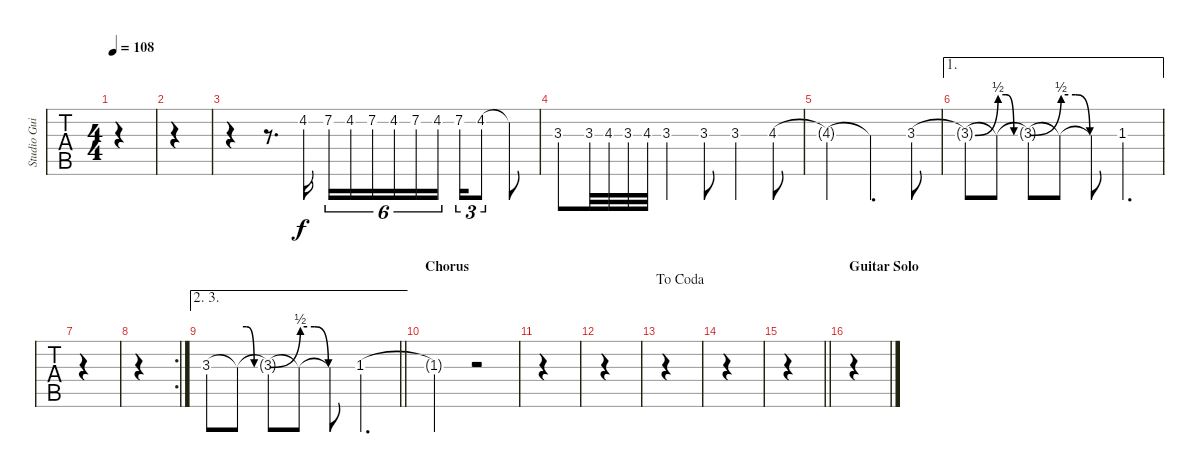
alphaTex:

\track ("Studio Guitar" "Studio Gui") {instrument distortionguitar}
\staff {tabs}
\tuning (E4 B3 G3 D3 A2 E2) {hide}
\ts (4 4)
\tempo 108
\clef g2
\ks b
|
|
r.4 r.8{d} 4.2.16 7.2.16{tu (6 4)} 4.2.16{tu (6 4)} 7.2.16{tu (6 4)} 4.2.16{tu (6 4)} 7.2.16{tu (6 4)} 4.2.16{tu (6 4)} 7.2.16{tu (3 2)} 4.2.8{tu (3 2)} 4.2{t}.8 |
3.3.8 3.3.32 4.3.32 3.3.32 4.3.32 3.3.4 3.3.8 3.3.4 4.3.8 |
4.3{t}.2 4.3{t}.4{d} 3.3.8 |
\ae 1
3.3{be (bend 0 0 60 2) t}.8 3.3{be (custom 0 2 15 2 30 0 60 0) t}.8 3.3{be (bend 0 0 60 2) t}.8 3.3{be (custom 0 2 15 2 30 0 60 0) t}.8 3.3{t}.8 1.3.4{d} |
|
\rc 2
|
\ae (2 3)
\barLineRight lightlight
3.3.8 3.3{be (custom 0 2 15 2 30 0 60 0) t}.8 3.3{be (bend 0 0 60 2) t}.8 3.3{be (custom 0 2 15 2 30 0 60 0) t}.8 3.3{t}.8 1.3.4{d} |
\section ("" "Chorus")
1.3{t}.2 r.2 |
|
|
\jump dacoda
|
|
\barLineRight lightlight
|
\section ("" "Guitar Solo")
